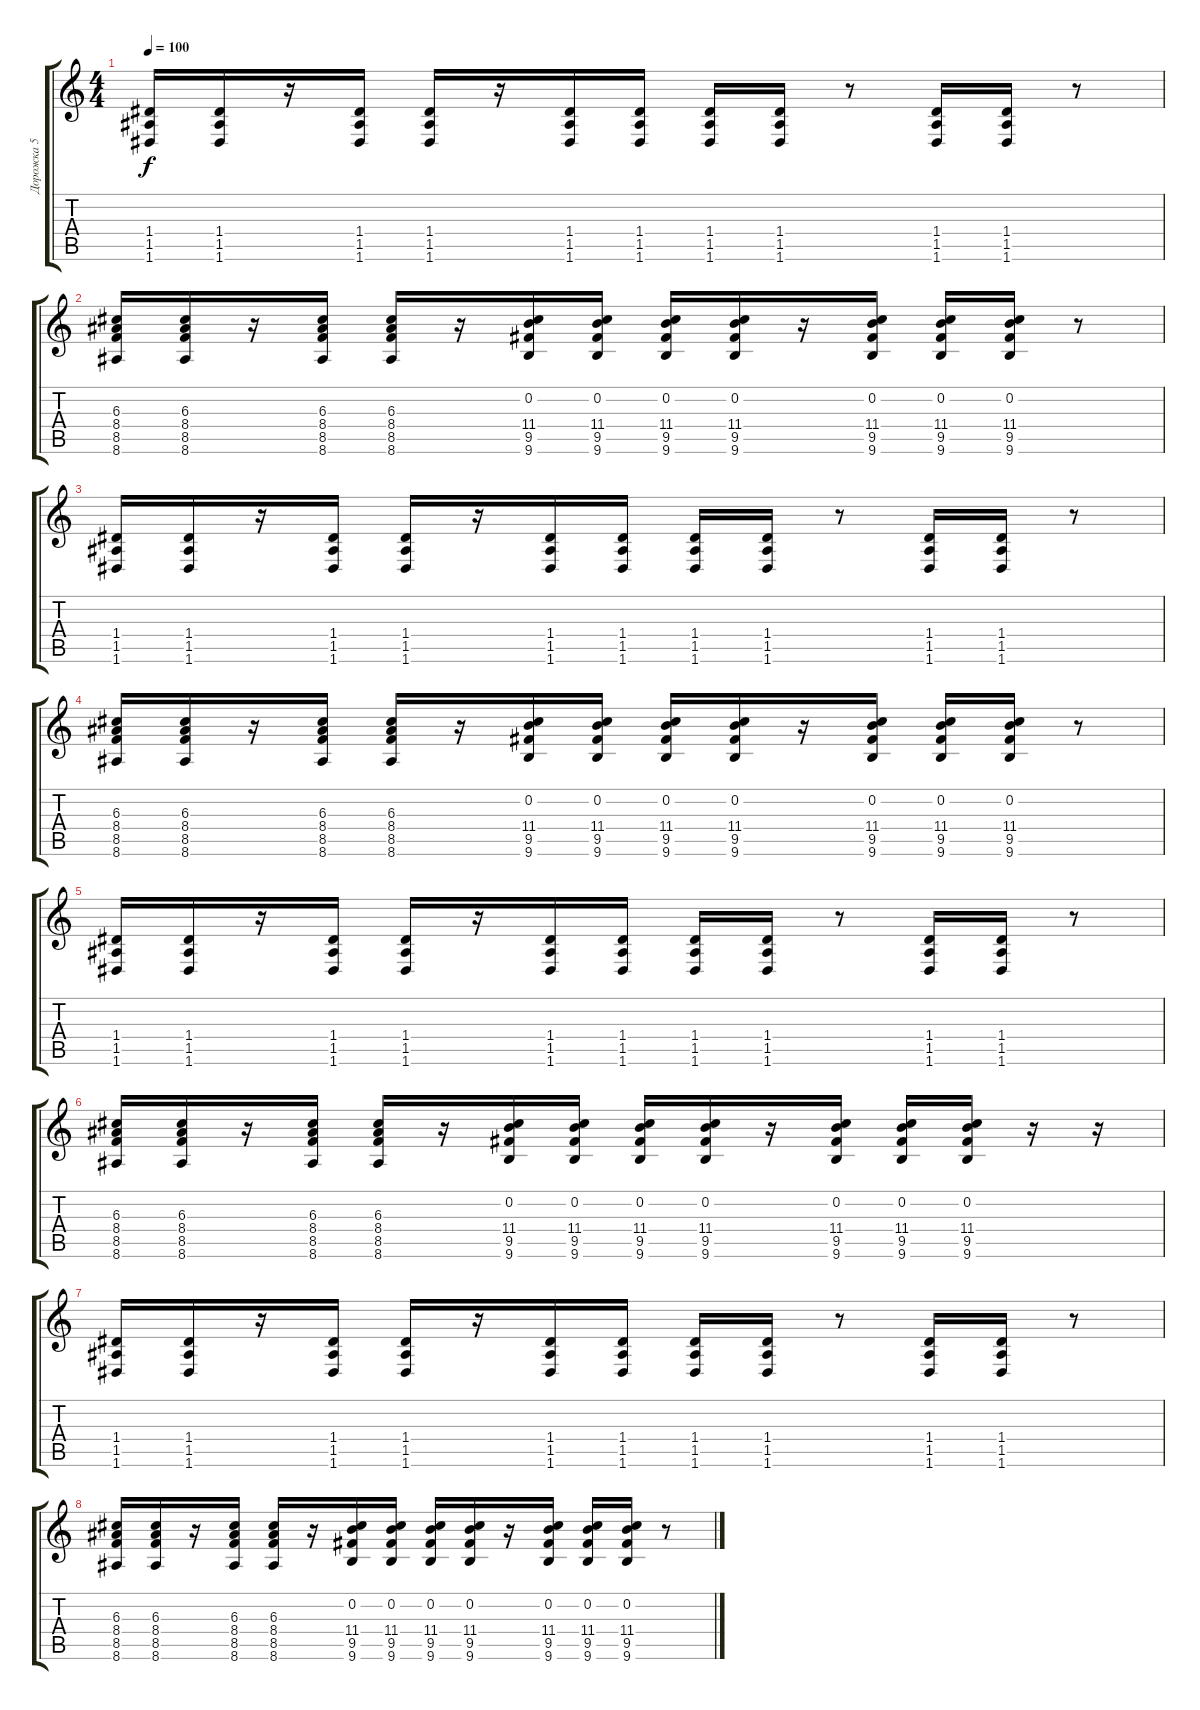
\track ("Дорожка 5" "Дорожка 5") {instrument electricguitarclean}
\staff {score tabs}
\tuning (E4 B3 G3 D3 A2 D2) {hide}
\ts (4 4)
\tempo 100
\clef g2
\ks c
(1.4 1.5 1.6).16{dy f volume 14 instrument distortionguitar} (1.4 1.5 1.6).16 r.16 (1.4 1.5 1.6).16 (1.4 1.5 1.6).16 r.16 (1.4 1.5 1.6).16 (1.4 1.5 1.6).16 (1.4 1.5 1.6).16 (1.4 1.5 1.6).16 r.8 (1.4 1.5 1.6).16 (1.4 1.5 1.6).16 r.8 |
(6.3 8.4 8.5 8.6).16 (6.3 8.4 8.5 8.6).16 r.16 (6.3 8.4 8.5 8.6).16 (6.3 8.4 8.5 8.6).16 r.16 (0.2 11.4 9.5 9.6).16 (0.2 11.4 9.5 9.6).16 (0.2 11.4 9.5 9.6).16 (0.2 11.4 9.5 9.6).16 r.16 (0.2 11.4 9.5 9.6).16 (0.2 11.4 9.5 9.6).16 (0.2 11.4 9.5 9.6).16 r.8 |
(1.4 1.5 1.6).16 (1.4 1.5 1.6).16 r.16 (1.4 1.5 1.6).16 (1.4 1.5 1.6).16 r.16 (1.4 1.5 1.6).16 (1.4 1.5 1.6).16 (1.4 1.5 1.6).16 (1.4 1.5 1.6).16 r.8 (1.4 1.5 1.6).16 (1.4 1.5 1.6).16 r.8 |
(6.3 8.4 8.5 8.6).16 (6.3 8.4 8.5 8.6).16 r.16 (6.3 8.4 8.5 8.6).16 (6.3 8.4 8.5 8.6).16 r.16 (0.2 11.4 9.5 9.6).16 (0.2 11.4 9.5 9.6).16 (0.2 11.4 9.5 9.6).16 (0.2 11.4 9.5 9.6).16 r.16 (0.2 11.4 9.5 9.6).16 (0.2 11.4 9.5 9.6).16 (0.2 11.4 9.5 9.6).16 r.8 |
(1.4 1.5 1.6).16{volume 14 instrument distortionguitar} (1.4 1.5 1.6).16 r.16 (1.4 1.5 1.6).16 (1.4 1.5 1.6).16 r.16 (1.4 1.5 1.6).16 (1.4 1.5 1.6).16 (1.4 1.5 1.6).16 (1.4 1.5 1.6).16 r.8 (1.4 1.5 1.6).16 (1.4 1.5 1.6).16 r.8 |
(6.3 8.4 8.5 8.6).16 (6.3 8.4 8.5 8.6).16 r.16 (6.3 8.4 8.5 8.6).16 (6.3 8.4 8.5 8.6).16 r.16 (0.2 11.4 9.5 9.6).16 (0.2 11.4 9.5 9.6).16 (0.2 11.4 9.5 9.6).16 (0.2 11.4 9.5 9.6).16 r.16 (0.2 11.4 9.5 9.6).16 (0.2 11.4 9.5 9.6).16 (0.2 11.4 9.5 9.6).16 r.16 r.16 |
(1.4 1.5 1.6).16{volume 14 instrument distortionguitar} (1.4 1.5 1.6).16 r.16 (1.4 1.5 1.6).16 (1.4 1.5 1.6).16 r.16 (1.4 1.5 1.6).16 (1.4 1.5 1.6).16 (1.4 1.5 1.6).16 (1.4 1.5 1.6).16 r.8 (1.4 1.5 1.6).16 (1.4 1.5 1.6).16 r.8 |
(6.3 8.4 8.5 8.6).16 (6.3 8.4 8.5 8.6).16 r.16 (6.3 8.4 8.5 8.6).16 (6.3 8.4 8.5 8.6).16 r.16 (0.2 11.4 9.5 9.6).16 (0.2 11.4 9.5 9.6).16 (0.2 11.4 9.5 9.6).16 (0.2 11.4 9.5 9.6).16 r.16 (0.2 11.4 9.5 9.6).16 (0.2 11.4 9.5 9.6).16 (0.2 11.4 9.5 9.6).16 r.8
